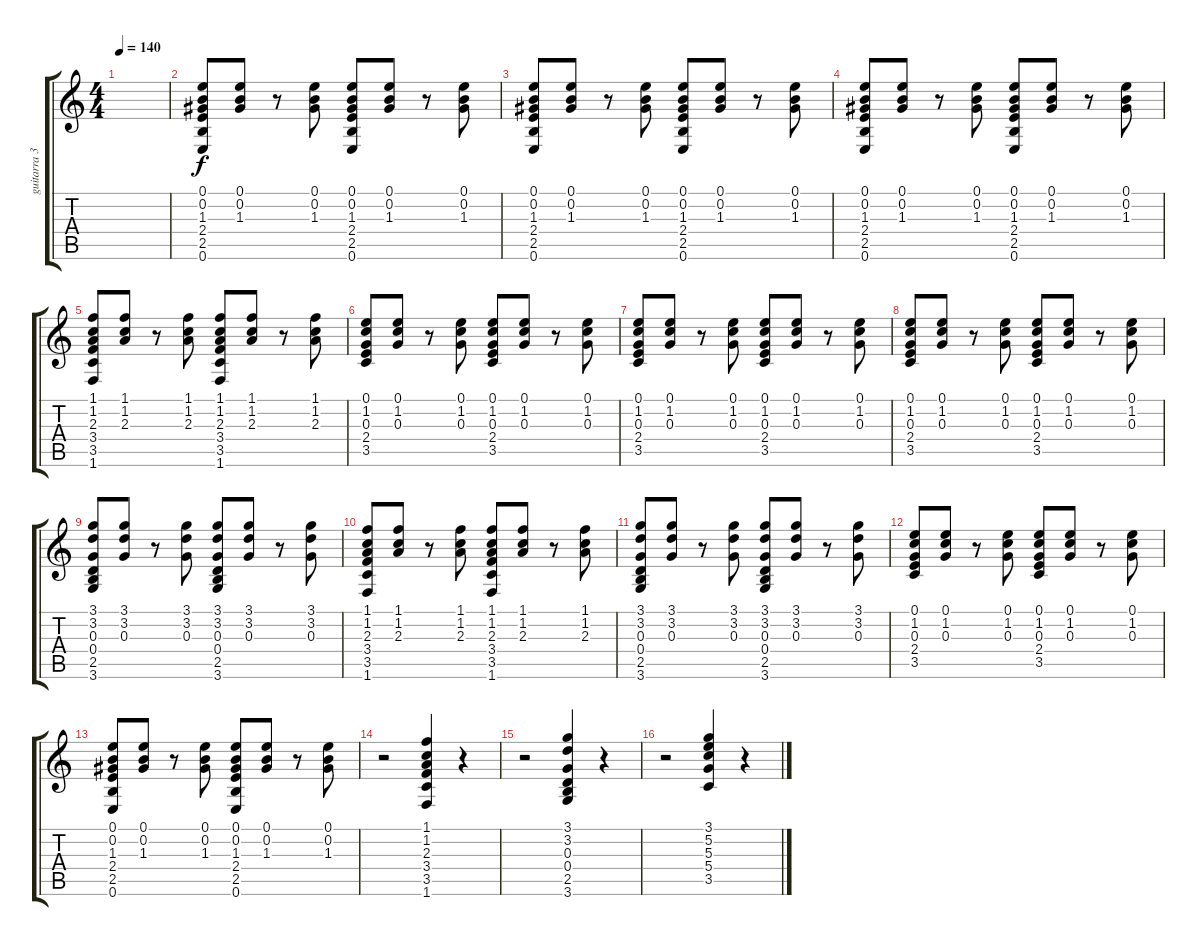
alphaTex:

\track ("guitarra 3  Acustica " "guitarra 3") {instrument acousticguitarsteel}
\staff {score tabs}
\tuning (E4 B3 G3 D3 A2 E2) {hide}
\ts (4 4)
\tempo 140
\clef g2
\ks c
|
(0.1 0.2 1.3 2.4 2.5 0.6).8 (0.1 0.2 1.3).8 r.8 (0.1 0.2 1.3).8 (0.1 0.2 1.3 2.4 2.5 0.6).8 (0.1 0.2 1.3).8 r.8 (0.1 0.2 1.3).8 |
(0.1 0.2 1.3 2.4 2.5 0.6).8 (0.1 0.2 1.3).8 r.8 (0.1 0.2 1.3).8 (0.1 0.2 1.3 2.4 2.5 0.6).8 (0.1 0.2 1.3).8 r.8 (0.1 0.2 1.3).8 |
(0.1 0.2 1.3 2.4 2.5 0.6).8 (0.1 0.2 1.3).8 r.8 (0.1 0.2 1.3).8 (0.1 0.2 1.3 2.4 2.5 0.6).8 (0.1 0.2 1.3).8 r.8 (0.1 0.2 1.3).8 |
(1.1 1.2 2.3 3.4 3.5 1.6).8 (1.1 1.2 2.3).8 r.8 (1.1 1.2 2.3).8 (1.1 1.2 2.3 3.4 3.5 1.6).8 (1.1 1.2 2.3).8 r.8 (1.1 1.2 2.3).8 |
(0.1 1.2 0.3 2.4 3.5).8 (0.1 1.2 0.3).8 r.8 (0.1 1.2 0.3).8 (0.1 1.2 0.3 2.4 3.5).8 (0.1 1.2 0.3).8 r.8 (0.1 1.2 0.3).8 |
(0.1 1.2 0.3 2.4 3.5).8 (0.1 1.2 0.3).8 r.8 (0.1 1.2 0.3).8 (0.1 1.2 0.3 2.4 3.5).8 (0.1 1.2 0.3).8 r.8 (0.1 1.2 0.3).8 |
(0.1 1.2 0.3 2.4 3.5).8 (0.1 1.2 0.3).8 r.8 (0.1 1.2 0.3).8 (0.1 1.2 0.3 2.4 3.5).8 (0.1 1.2 0.3).8 r.8 (0.1 1.2 0.3).8 |
(3.1 3.2 0.3 0.4 2.5 3.6).8 (3.1 3.2 0.3).8 r.8 (3.1 3.2 0.3).8 (3.1 3.2 0.3 0.4 2.5 3.6).8 (3.1 3.2 0.3).8 r.8 (3.1 3.2 0.3).8 |
(1.1 1.2 2.3 3.4 3.5 1.6).8 (1.1 1.2 2.3).8 r.8 (1.1 1.2 2.3).8 (1.1 1.2 2.3 3.4 3.5 1.6).8 (1.1 1.2 2.3).8 r.8 (1.1 1.2 2.3).8 |
(3.1 3.2 0.3 0.4 2.5 3.6).8 (3.1 3.2 0.3).8 r.8 (3.1 3.2 0.3).8 (3.1 3.2 0.3 0.4 2.5 3.6).8 (3.1 3.2 0.3).8 r.8 (3.1 3.2 0.3).8 |
(0.1 1.2 0.3 2.4 3.5).8 (0.1 1.2 0.3).8 r.8 (0.1 1.2 0.3).8 (0.1 1.2 0.3 2.4 3.5).8 (0.1 1.2 0.3).8 r.8 (0.1 1.2 0.3).8 |
(0.1 0.2 1.3 2.4 2.5 0.6).8 (0.1 0.2 1.3).8 r.8 (0.1 0.2 1.3).8 (0.1 0.2 1.3 2.4 2.5 0.6).8 (0.1 0.2 1.3).8 r.8 (0.1 0.2 1.3).8 |
r.2 (1.1 1.2 2.3 3.4 3.5 1.6).4 r.4 |
r.2 (3.1 3.2 0.3 0.4 2.5 3.6).4 r.4 |
r.2 (3.1 5.2 5.3 5.4 3.5).4 r.4
